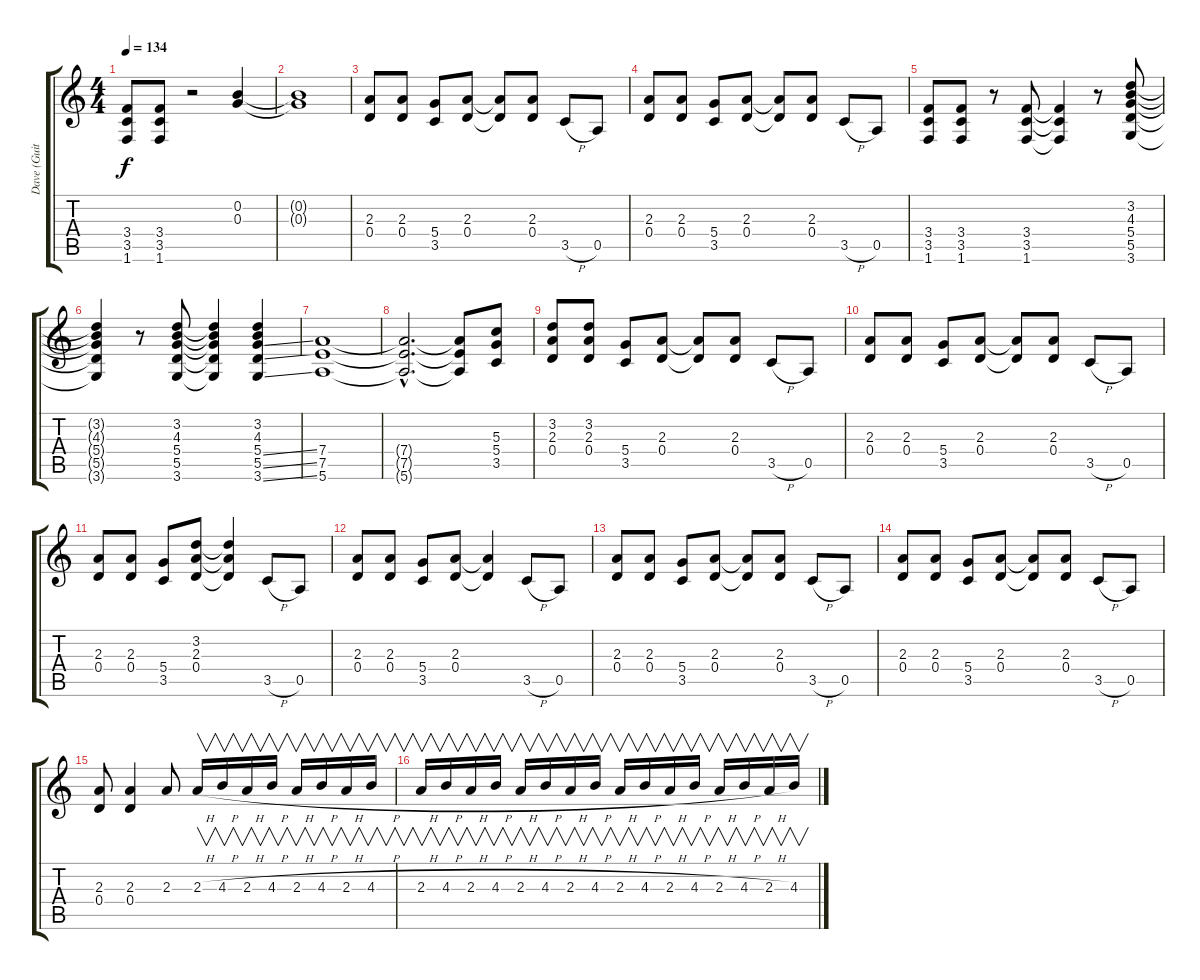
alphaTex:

\track ("Dave (Guitar 1)" "Dave (Guit") {instrument distortionguitar}
\staff {score tabs}
\tuning (E4 B3 G3 D3 A2 E2) {hide}
\ts (4 4)
\tempo 134
\clef g2
\ks c
(3.4 3.5 1.6).8{dy f} (3.4 3.5 1.6).8 r.2 (0.2 0.3).4 |
(0.2{t} 0.3{t}).1 |
(2.3 0.4).8 (2.3 0.4).8 (5.4 3.5).8 (2.3 0.4).8 (2.3{t} 0.4{t}).8 (2.3 0.4).8 3.5{h}.8 0.5.8 |
(2.3 0.4).8 (2.3 0.4).8 (5.4 3.5).8 (2.3 0.4).8 (2.3{t} 0.4{t}).8 (2.3 0.4).8 3.5{h}.8 0.5.8 |
(3.4 3.5 1.6).8 (3.4 3.5 1.6).8 r.8 (3.4 3.5 1.6).8 (3.4{t} 3.5{t} 1.6{t}).4 r.8 (3.2 4.3 5.4 5.5 3.6).8 |
(3.2{t} 4.3{t} 5.4{t} 5.5{t} 3.6{t}).4 r.8 (3.2 4.3 5.4 5.5 3.6).8 (3.2{t} 4.3{t} 5.4{t} 5.5{t} 3.6{t}).4 (3.2 4.3 5.4{ss} 5.5{ss} 3.6{ss}).4 |
(7.4 7.5 5.6).1 |
(7.4{hac t} 7.5{hac t} 5.6{hac t}).2{d} (7.4{t} 7.5{t} 5.6{t}).8 (5.3 5.4 3.5).8 |
(3.2 2.3 0.4).8 (3.2 2.3 0.4).8 (5.4 3.5).8 (2.3 0.4).8 (2.3{t} 0.4{t}).8 (2.3 0.4).8 3.5{h}.8 0.5.8 |
(2.3 0.4).8 (2.3 0.4).8 (5.4 3.5).8 (2.3 0.4).8 (2.3{t} 0.4{t}).8 (2.3 0.4).8 3.5{h}.8 0.5.8 |
(2.3 0.4).8 (2.3 0.4).8 (5.4 3.5).8 (3.2 2.3 0.4).8 (3.2{t} 2.3{t} 0.4{t}).4 3.5{h}.8 0.5.8 |
(2.3 0.4).8 (2.3 0.4).8 (5.4 3.5).8 (2.3 0.4).8 (2.3{t} 0.4{t}).4 3.5{h}.8 0.5.8 |
(2.3 0.4).8 (2.3 0.4).8 (5.4 3.5).8 (2.3 0.4).8 (2.3{t} 0.4{t}).8 (2.3 0.4).8 3.5{h}.8 0.5.8 |
(2.3 0.4).8 (2.3 0.4).8 (5.4 3.5).8 (2.3 0.4).8 (2.3{t} 0.4{t}).8 (2.3 0.4).8 3.5{h}.8 0.5.8 |
(2.3 0.4).8 (2.3 0.4).4 2.3.8 2.3{h}.16{v} 4.3{h}.16{v} 2.3{h}.16{v} 4.3{h}.16{v} 2.3{h}.16{v} 4.3{h}.16{v} 2.3{h}.16{v} 4.3{h}.16{v} |
2.3{h}.16{v} 4.3{h}.16{v} 2.3{h}.16{v} 4.3{h}.16{v} 2.3{h}.16{v} 4.3{h}.16{v} 2.3{h}.16{v} 4.3{h}.16{v} 2.3{h}.16{v} 4.3{h}.16{v} 2.3{h}.16{v} 4.3{h}.16{v} 2.3{h}.16{v} 4.3{h}.16{v} 2.3{h}.16{v} 4.3.16{v}
